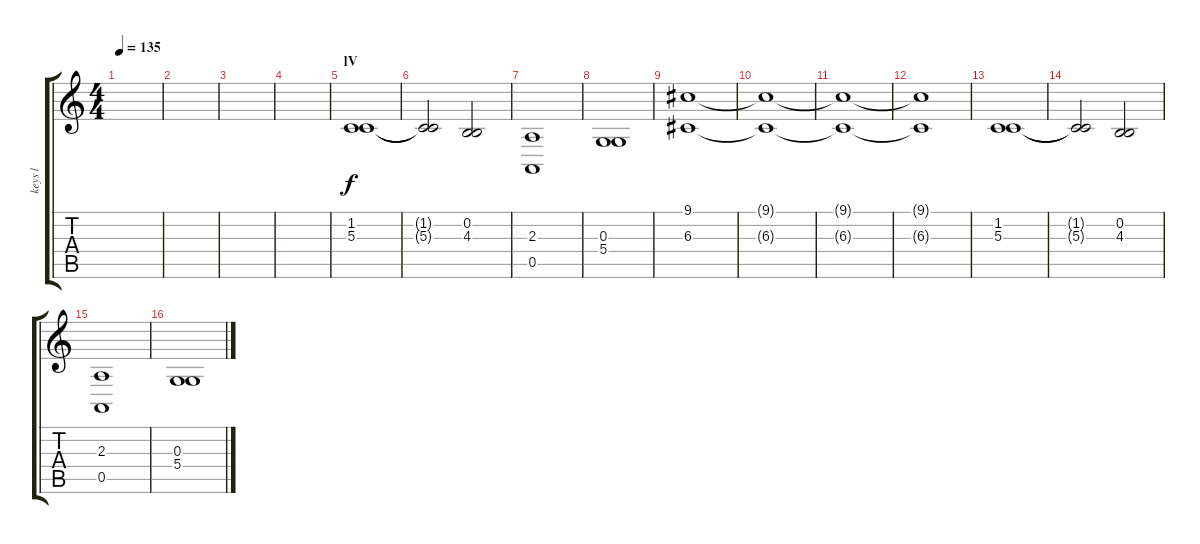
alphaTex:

\track ("keys l" "keys l") {instrument lead2sawtooth}
\staff {score tabs}
\tuning (E4 B3 G3 D3 A2 E2) {hide}
\ts (4 4)
\tempo 135
\clef g2
\ks c
|
|
|
|
\section ("" "lV")
(1.2 5.3).1{volume 13 instrument fx7echoes} |
(1.2{t} 5.3{t}).2 (0.2 4.3).2 |
(2.3 0.5).1 |
(0.3 5.4).1 |
(9.1 6.3).1 |
(9.1{t} 6.3{t}).1 |
(9.1{t} 6.3{t}).1 |
(9.1{t} 6.3{t}).1 |
(1.2 5.3).1{volume 13 instrument fx7echoes} |
(1.2{t} 5.3{t}).2 (0.2 4.3).2 |
(2.3 0.5).1 |
(0.3 5.4).1
